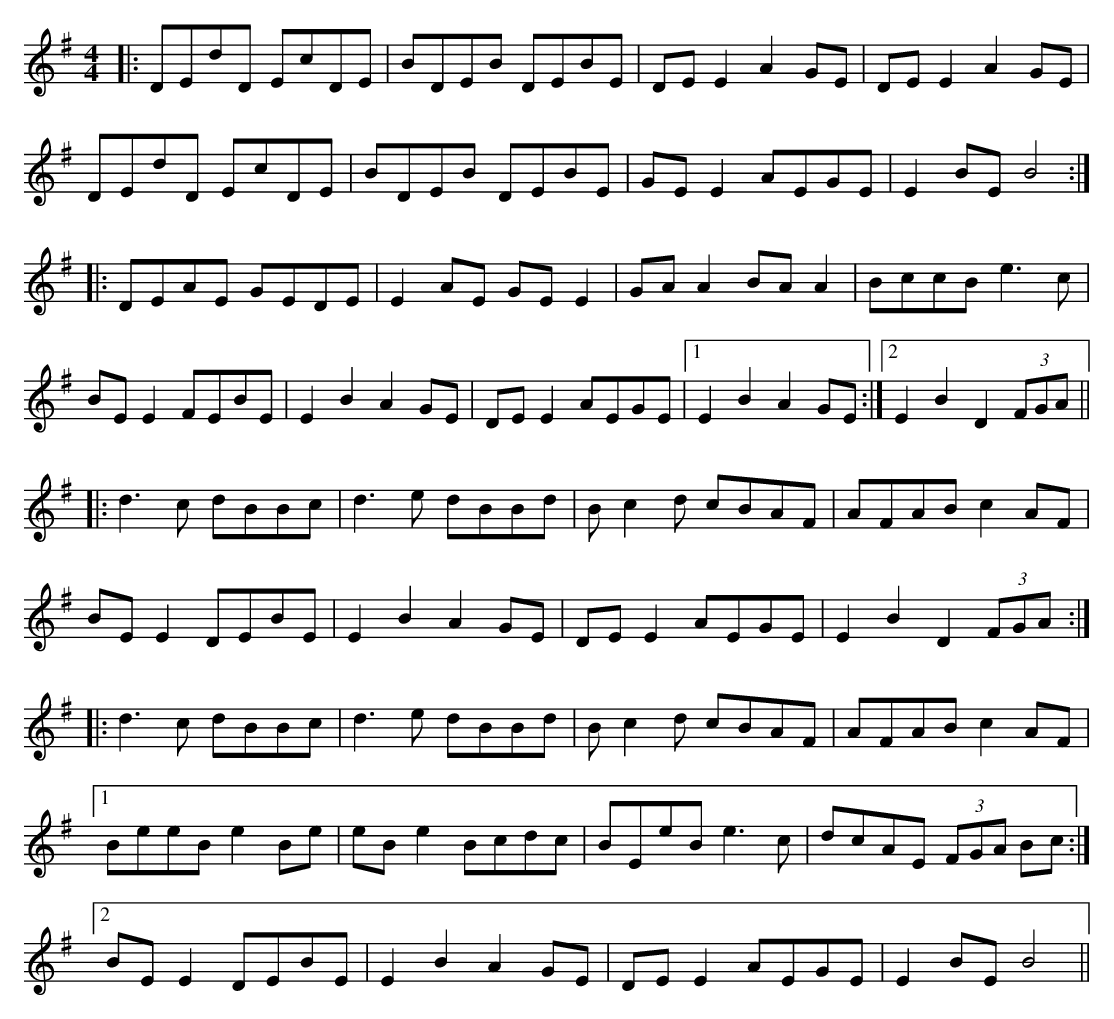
X:1
M:4/4
K:Dmix
|:DEdD EcDE|BDEB DEBE|DE E2 A2GE|DE E2 A2GE|
DEdD EcDE|BDEB DEBE|GE E2 AEGE|E2BE B4:|
|:DEAE GEDE|E2AE GE E2|GA A2 BA A2|BccB e3c|
BE E2 FEBE|E2B2 A2GE|DE E2 AEGE|1 E2B2 A2GE:|2 E2B2 D2 (3FGA||
|:d3c dBBc|d3e dBBd|Bc2d cBAF|AFAB c2AF|
BE E2 DEBE|E2B2 A2GE|DE E2 AEGE|E2B2 D2 (3FGA:|
|:d3c dBBc|d3e dBBd|Bc2d cBAF|AFAB c2AF|
[1 BeeB e2Be|eBe2 Bcdc|BEeB e3c|dcAE (3FGA Bc:|
[2 BEE2 DEBE|E2B2 A2GE|DEE2 AEGE|E2BE B4||
